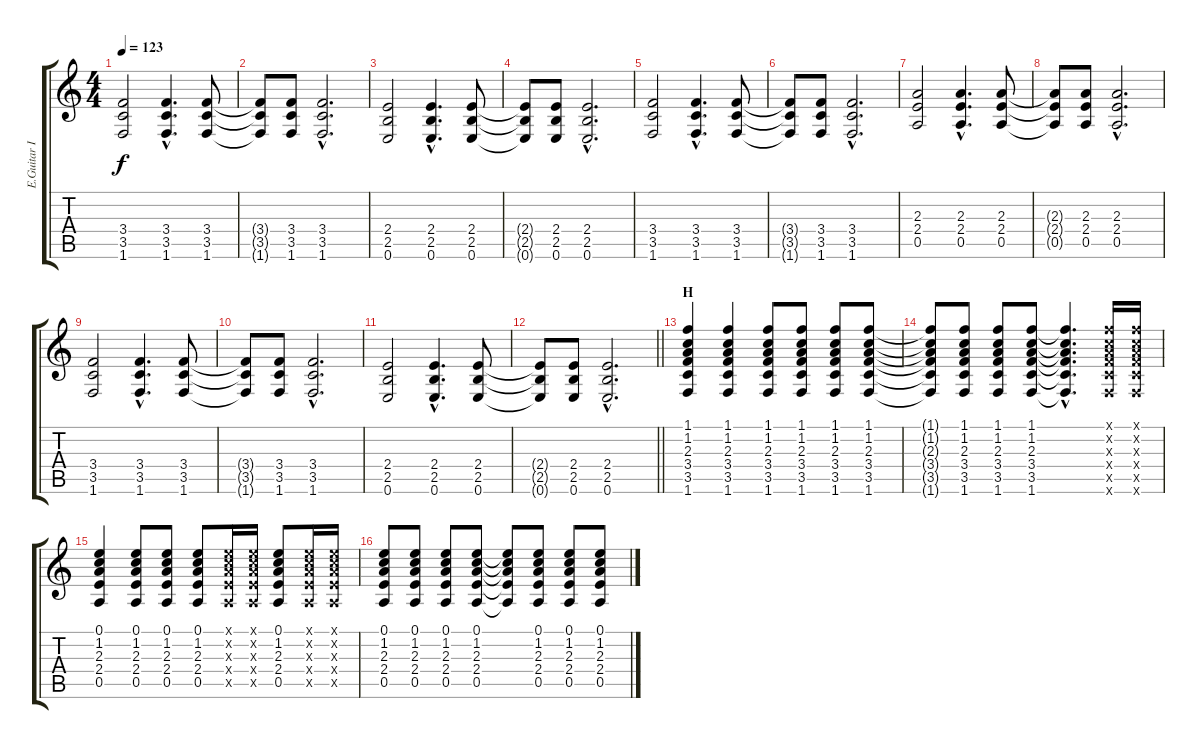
\track ("E.Guitar I" "E.Guitar I") {instrument acousticguitarsteel}
\staff {score tabs}
\tuning (E4 B3 G3 D3 A2 E2) {hide}
\ts (4 4)
\tempo 123
\clef g2
\ks c
(3.4 3.5 1.6).2{dy f} (3.4{hac} 3.5{hac} 1.6{hac}).4{d} (3.4 3.5 1.6).8 |
(3.4{t} 3.5{t} 1.6{t}).8 (3.4 3.5 1.6).8 (3.4{hac} 3.5{hac} 1.6{hac}).2{d} |
(2.4 2.5 0.6).2 (2.4{hac} 2.5{hac} 0.6{hac}).4{d} (2.4 2.5 0.6).8 |
(2.4{t} 2.5{t} 0.6{t}).8 (2.4 2.5 0.6).8 (2.4{hac} 2.5{hac} 0.6{hac}).2{d} |
(3.4 3.5 1.6).2 (3.4{hac} 3.5{hac} 1.6{hac}).4{d} (3.4 3.5 1.6).8 |
(3.4{t} 3.5{t} 1.6{t}).8 (3.4 3.5 1.6).8 (3.4{hac} 3.5{hac} 1.6{hac}).2{d} |
(2.3 2.4 0.5).2 (2.3{hac} 2.4{hac} 0.5{hac}).4{d} (2.3 2.4 0.5).8 |
(2.3{t} 2.4{t} 0.5{t}).8 (2.3 2.4 0.5).8 (2.3{hac} 2.4{hac} 0.5{hac}).2{d} |
(3.4 3.5 1.6).2 (3.4{hac} 3.5{hac} 1.6{hac}).4{d} (3.4 3.5 1.6).8 |
(3.4{t} 3.5{t} 1.6{t}).8 (3.4 3.5 1.6).8 (3.4{hac} 3.5{hac} 1.6{hac}).2{d} |
(2.4 2.5 0.6).2 (2.4{hac} 2.5{hac} 0.6{hac}).4{d} (2.4 2.5 0.6).8 |
\barLineRight lightlight
(2.4{t} 2.5{t} 0.6{t}).8 (2.4 2.5 0.6).8 (2.4{hac} 2.5{hac} 0.6{hac}).2{d} |
\section ("" "H")
(1.1 1.2 2.3 3.4 3.5 1.6).4 (1.1 1.2 2.3 3.4 3.5 1.6).4 (1.1 1.2 2.3 3.4 3.5 1.6).8 (1.1 1.2 2.3 3.4 3.5 1.6).8 (1.1 1.2 2.3 3.4 3.5 1.6).8 (1.1 1.2 2.3 3.4 3.5 1.6).8 |
(1.1{t} 1.2{t} 2.3{t} 3.4{t} 3.5{t} 1.6{t}).8 (1.1 1.2 2.3 3.4 3.5 1.6).8 (1.1 1.2 2.3 3.4 3.5 1.6).8 (1.1 1.2 2.3 3.4 3.5 1.6).8 (1.1{hac t} 1.2{hac t} 2.3{hac t} 3.4{hac t} 3.5{hac t} 1.6{hac t}).4{d} (1.1{x} 1.2{x} 2.3{x} 3.4{x} 3.5{x} 1.6{x}).16 (1.1{x} 1.2{x} 2.3{x} 3.4{x} 3.5{x} 1.6{x}).16 |
(0.1 1.2 2.3 2.4 0.5).4 (0.1 1.2 2.3 2.4 0.5).8 (0.1 1.2 2.3 2.4 0.5).8 (0.1 1.2 2.3 2.4 0.5).8 (0.1{x} 1.2{x} 2.3{x} 2.4{x} 0.5{x}).16 (0.1{x} 1.2{x} 2.3{x} 2.4{x} 0.5{x}).16 (0.1 1.2 2.3 2.4 0.5).8 (0.1{x} 1.2{x} 2.3{x} 2.4{x} 0.5{x}).16 (0.1{x} 1.2{x} 2.3{x} 2.4{x} 0.5{x}).16 |
(0.1 1.2 2.3 2.4 0.5).8 (0.1 1.2 2.3 2.4 0.5).8 (0.1 1.2 2.3 2.4 0.5).8 (0.1 1.2 2.3 2.4 0.5).8 (0.1{t} 1.2{t} 2.3{t} 2.4{t} 0.5{t}).8 (0.1 1.2 2.3 2.4 0.5).8 (0.1 1.2 2.3 2.4 0.5).8 (0.1 1.2 2.3 2.4 0.5).8
